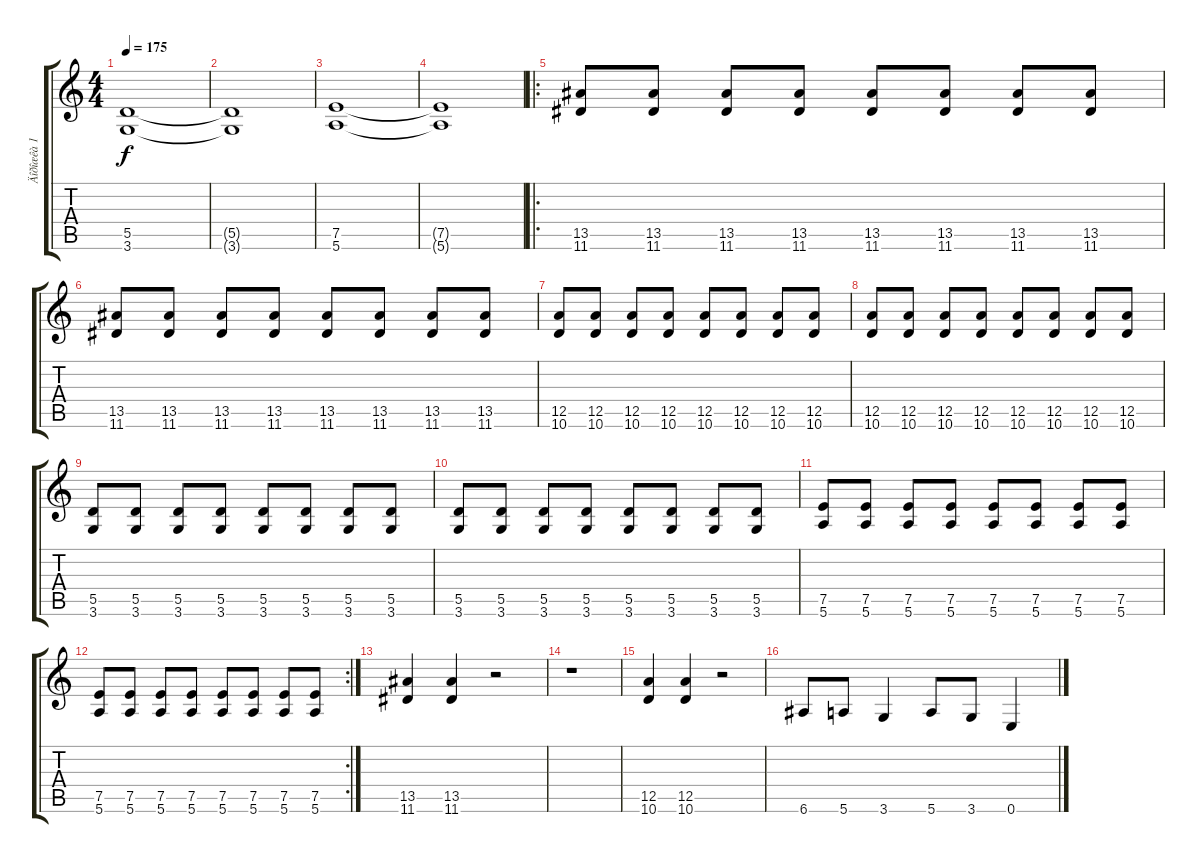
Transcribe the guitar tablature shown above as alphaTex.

\track ("Äîðîæêà 1" "Äîðîæêà 1") {instrument overdrivenguitar}
\staff {score tabs}
\tuning (E4 B3 G3 D3 A2 E2) {hide}
\ts (4 4)
\tempo 175
\clef g2
\ks c
(5.5 3.6).1{dy f} |
(5.5{t} 3.6{t}).1 |
(7.5 5.6).1 |
(7.5{t} 5.6{t}).1 |
\ro
(13.5 11.6).8 (13.5 11.6).8 (13.5 11.6).8 (13.5 11.6).8 (13.5 11.6).8 (13.5 11.6).8 (13.5 11.6).8 (13.5 11.6).8 |
(13.5 11.6).8 (13.5 11.6).8 (13.5 11.6).8 (13.5 11.6).8 (13.5 11.6).8 (13.5 11.6).8 (13.5 11.6).8 (13.5 11.6).8 |
(12.5 10.6).8 (12.5 10.6).8 (12.5 10.6).8 (12.5 10.6).8 (12.5 10.6).8 (12.5 10.6).8 (12.5 10.6).8 (12.5 10.6).8 |
(12.5 10.6).8 (12.5 10.6).8 (12.5 10.6).8 (12.5 10.6).8 (12.5 10.6).8 (12.5 10.6).8 (12.5 10.6).8 (12.5 10.6).8 |
(5.5 3.6).8 (5.5 3.6).8 (5.5 3.6).8 (5.5 3.6).8 (5.5 3.6).8 (5.5 3.6).8 (5.5 3.6).8 (5.5 3.6).8 |
(5.5 3.6).8 (5.5 3.6).8 (5.5 3.6).8 (5.5 3.6).8 (5.5 3.6).8 (5.5 3.6).8 (5.5 3.6).8 (5.5 3.6).8 |
(7.5 5.6).8 (7.5 5.6).8 (7.5 5.6).8 (7.5 5.6).8 (7.5 5.6).8 (7.5 5.6).8 (7.5 5.6).8 (7.5 5.6).8 |
\rc 2
(7.5 5.6).8 (7.5 5.6).8 (7.5 5.6).8 (7.5 5.6).8 (7.5 5.6).8 (7.5 5.6).8 (7.5 5.6).8 (7.5 5.6).8 |
(13.5 11.6).4 (13.5 11.6).4 r.2 |
r.1 |
(12.5 10.6).4 (12.5 10.6).4 r.2 |
6.6.8 5.6.8 3.6.4 5.6.8 3.6.8 0.6.4
